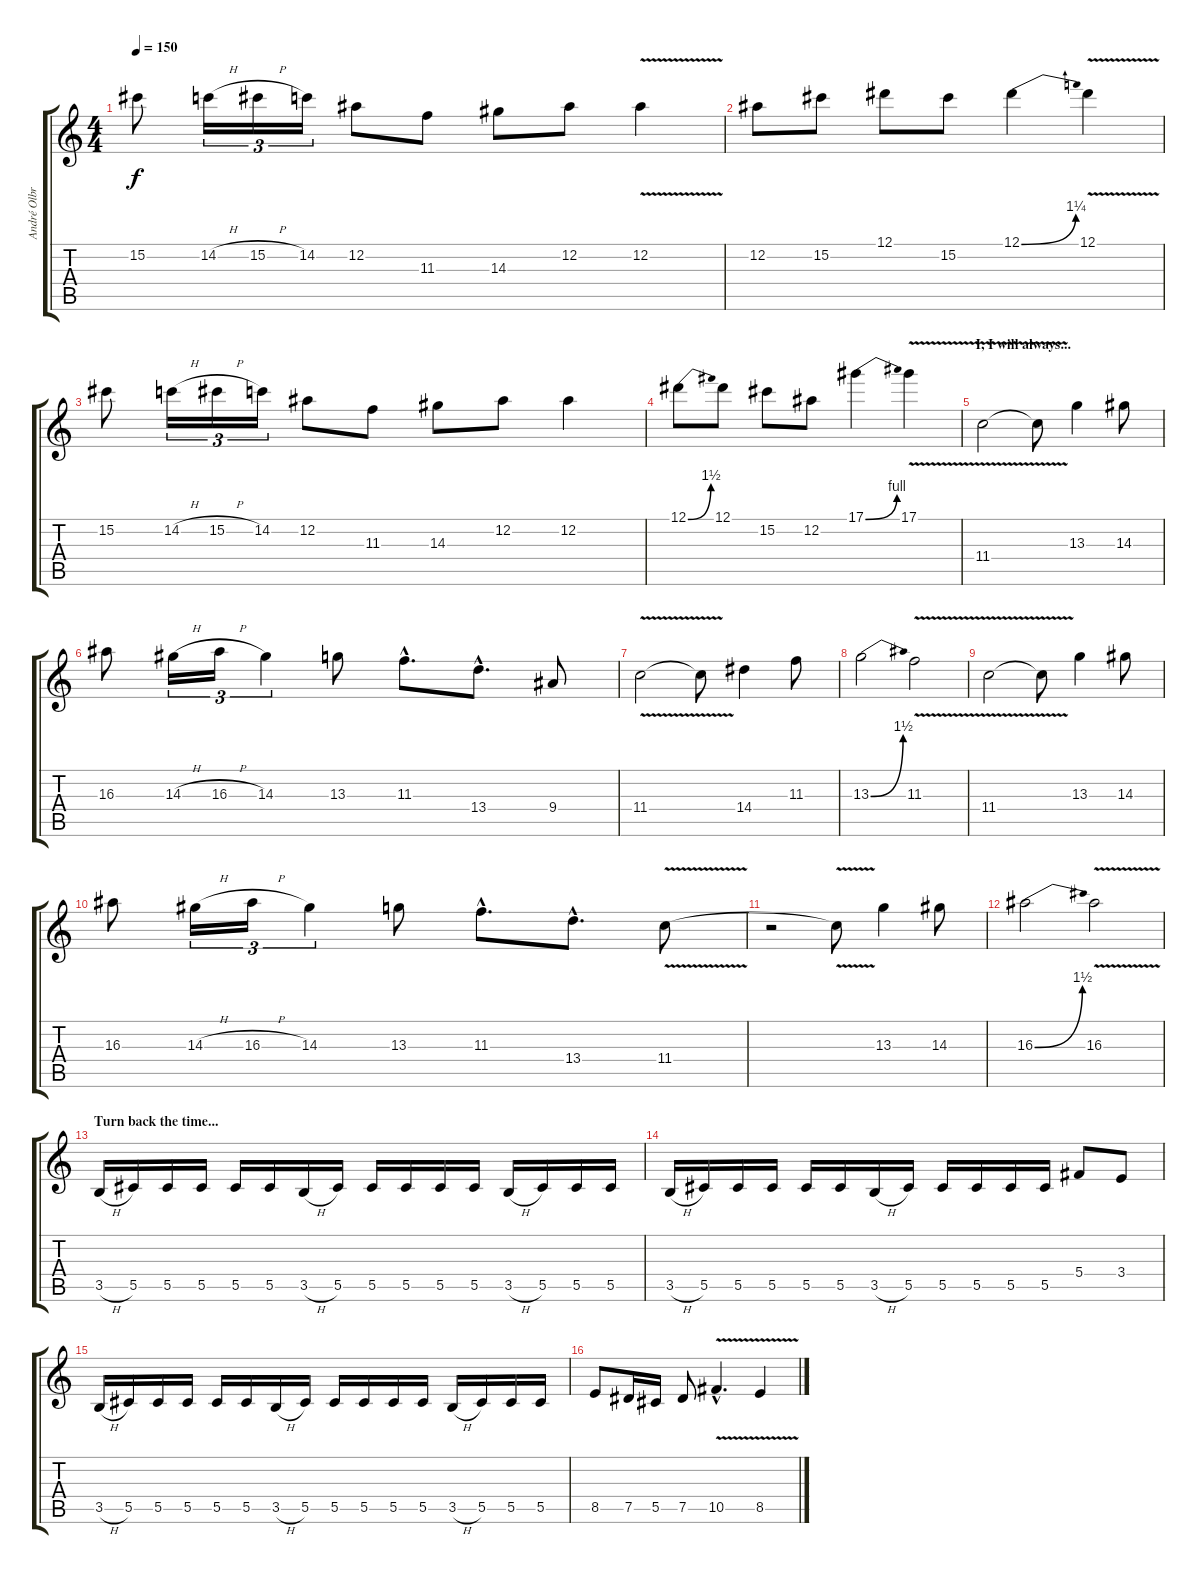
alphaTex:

\track ("André Olbrich" "André Olbr") {instrument distortionguitar}
\staff {score tabs}
\tuning (Eb4 Bb3 Gb3 Db3 Ab2 Eb2) {hide}
\ts (4 4)
\tempo 150
\clef g2
\ks c
15.2.8{dy f} 14.2{h}.16{tu (3 2)} 15.2{h}.16{tu (3 2)} 14.2.16{tu (3 2)} 12.2.8 11.3.8 14.3.8 12.2.8 12.2{v}.4 |
12.2.8 15.2.8 12.1.8 15.2.8 12.1{be (bend 0 0 60 5)}.4 12.1{v}.4 |
15.2.8 14.2{h}.16{tu (3 2)} 15.2{h}.16{tu (3 2)} 14.2.16{tu (3 2)} 12.2.8 11.3.8 14.3.8 12.2.8 12.2.4 |
12.1{be (bend 0 0 60 6)}.8 12.1.8 15.2.8 12.2.8 17.1{be (bend 0 0 60 4)}.4 17.1{v}.4 |
\section ("" "I, I will always...")
11.4{v}.2 11.4{t}.8 13.3.4 14.3.8 |
16.3.8 14.3{h}.16{tu (3 2)} 16.3{h}.16{tu (3 2)} 14.3.4{tu (3 2)} 13.3.8 11.3{hac}.8{d} 13.4{hac}.8{d} 9.4.8 |
11.4{v}.2 11.4{t}.8 14.4.4 11.3.8 |
13.3{be (bend 0 0 60 6)}.2 11.3{v}.2 |
11.4{v}.2 11.4{t}.8 13.3.4 14.3.8 |
16.3.8 14.3{h}.16{tu (3 2)} 16.3{h}.16{tu (3 2)} 14.3.4{tu (3 2)} 13.3.8 11.3{hac}.8{d} 13.4{hac}.8{d} 11.4{v}.8 |
r.2 11.4{t}.8 13.3.4 14.3.8 |
16.3{be (bend 0 0 60 6)}.2 16.3{v}.2 |
\section ("" "Turn back the time...")
3.5{h}.16 5.5.16 5.5.16 5.5.16 5.5.16 5.5.16 3.5{h}.16 5.5.16 5.5.16 5.5.16 5.5.16 5.5.16 3.5{h}.16 5.5.16 5.5.16 5.5.16 |
3.5{h}.16 5.5.16 5.5.16 5.5.16 5.5.16 5.5.16 3.5{h}.16 5.5.16 5.5.16 5.5.16 5.5.16 5.5.16 5.4.8 3.4.8 |
3.5{h}.16 5.5.16 5.5.16 5.5.16 5.5.16 5.5.16 3.5{h}.16 5.5.16 5.5.16 5.5.16 5.5.16 5.5.16 3.5{h}.16 5.5.16 5.5.16 5.5.16 |
8.5.8 7.5.16 5.5.16 7.5.8 10.5{v hac}.4{d} 8.5{v}.4
